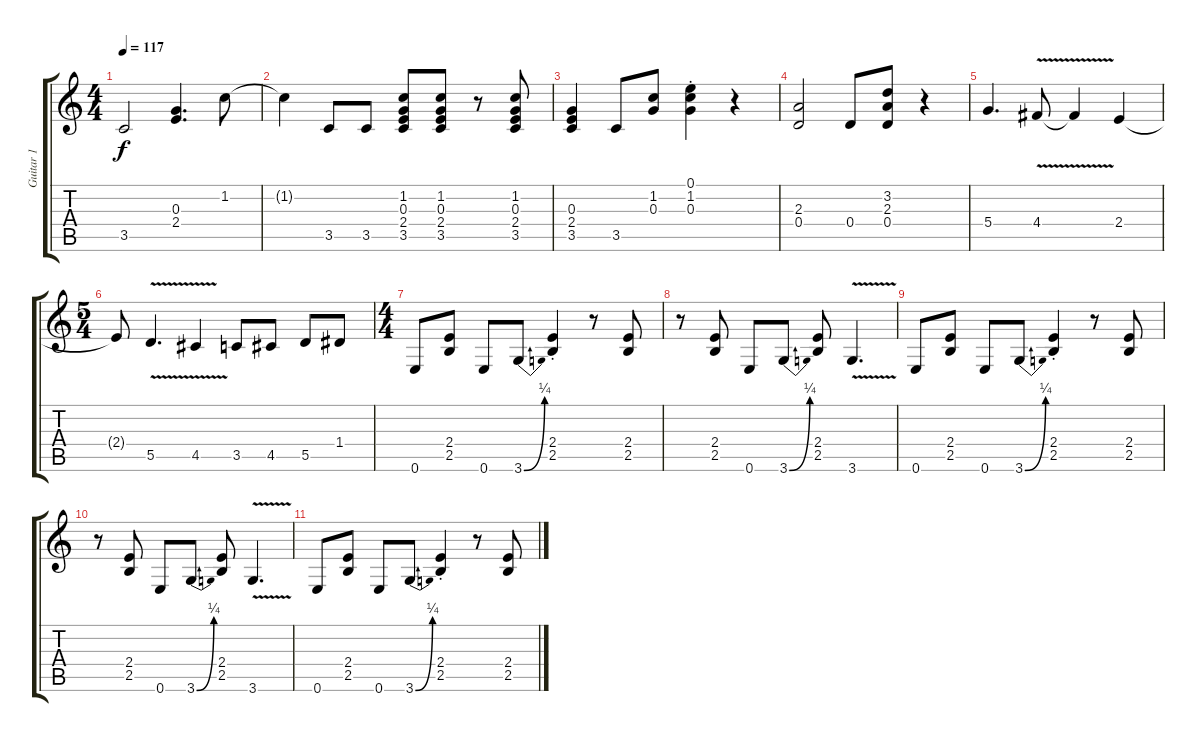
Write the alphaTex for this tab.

\track ("Guitar 1" "Guitar 1") {instrument electricguitarjazz}
\staff {score tabs}
\tuning (E4 B3 G3 D3 A2 E2) {hide}
\ts (4 4)
\tempo 117
\clef g2
\ks c
3.5.2{dy f} (0.3 2.4).4{d} 1.2.8 |
1.2{t}.4 3.5.8 3.5.8 (1.2 0.3 2.4 3.5).8 (1.2 0.3 2.4 3.5).8 r.8 (1.2 0.3 2.4 3.5).8 |
(0.3 2.4 3.5).4 3.5.8 (1.2 0.3).8 (0.1{st} 1.2{st} 0.3{st}).4 r.4 |
(2.3 0.4).2 0.4.8 (3.2 2.3 0.4).8 r.4 |
5.4.4{d} 4.4{v}.8 4.4{t}.4 2.4.4 |
\ts (5 4)
2.4{t}.8 5.5{v}.4{d} 4.5{v}.4 3.5.8 4.5.8 5.5.8 1.4.8 |
\ts (4 4)
0.6.8 (2.4 2.5).8 0.6.8 3.6{be (bend 0 0 60 1)}.8 (2.4{st} 2.5{st}).4 r.8 (2.4 2.5).8 |
r.8 (2.4 2.5).8 0.6.8 3.6{be (bend 0 0 60 1)}.8 (2.4 2.5).8 3.6{v}.4{d} |
0.6.8 (2.4 2.5).8 0.6.8 3.6{be (bend 0 0 60 1)}.8 (2.4{st} 2.5{st}).4 r.8 (2.4 2.5).8 |
r.8{volume 0} (2.4 2.5).8 0.6.8 3.6{be (bend 0 0 60 1)}.8 (2.4 2.5).8 3.6{v}.4{d} |
0.6.8 (2.4 2.5).8 0.6.8 3.6{be (bend 0 0 60 1)}.8 (2.4{st} 2.5{st}).4 r.8 (2.4 2.5).8
